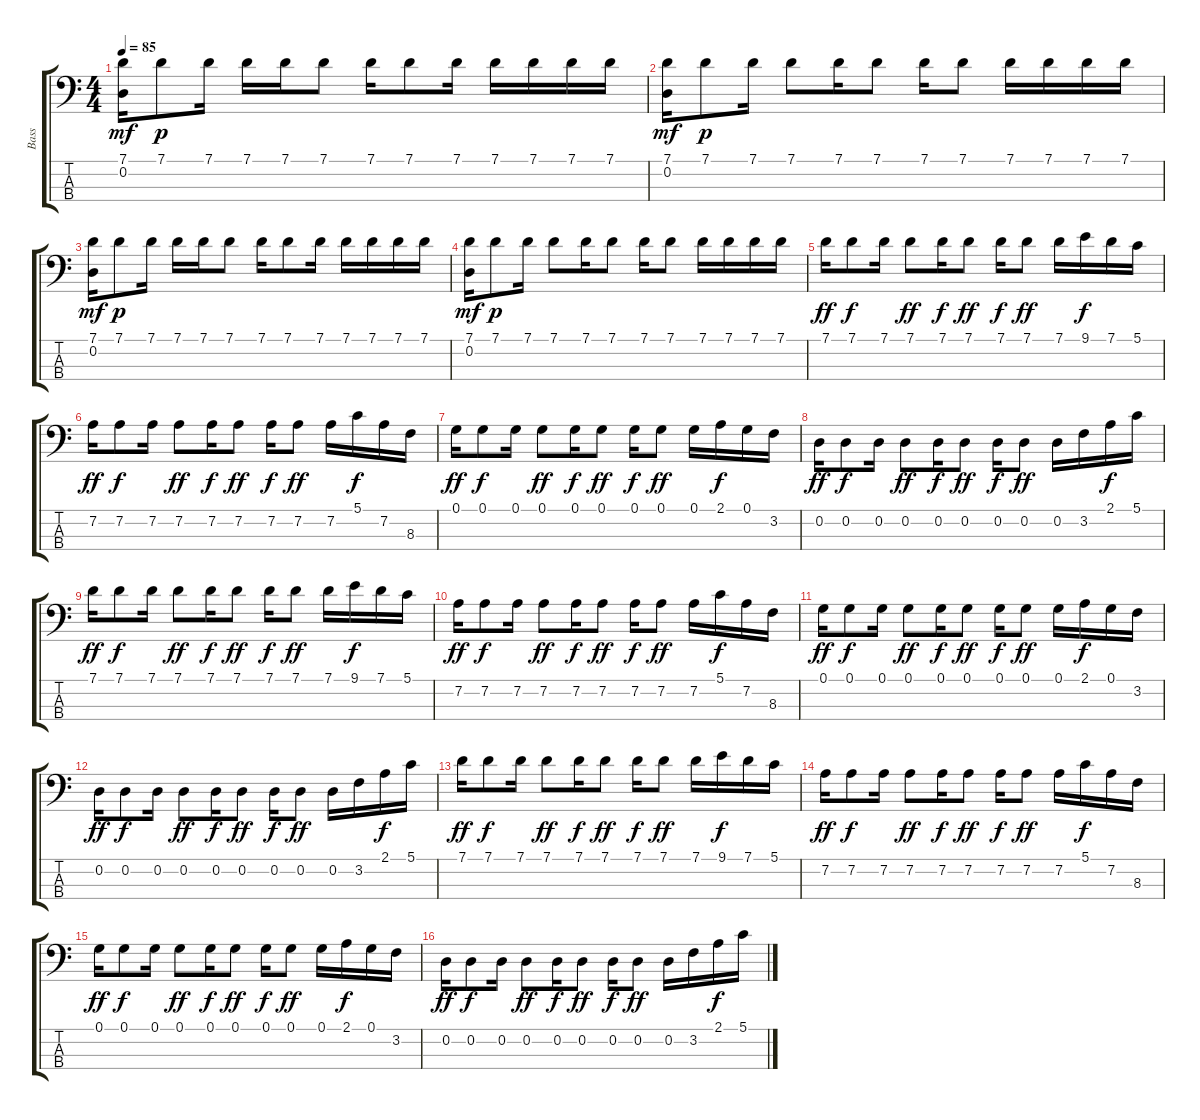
\track ("Bass" "Bass") {instrument electricbassfinger}
\staff {score tabs}
\tuning (G2 D2 A1 E1) {hide}
\ts (4 4)
\tempo 85
\clef f4
\ks c
(7.1 0.2).16{dy mf} 7.1.8{dy p} 7.1.16 7.1.16 7.1.16 7.1.8 7.1.16 7.1.8 7.1.16 7.1.16 7.1.16 7.1.16 7.1.16 |
(7.1 0.2).16{dy mf} 7.1.8{dy p} 7.1.16 7.1.8 7.1.16 7.1.8 7.1.16 7.1.8 7.1.16 7.1.16 7.1.16 7.1.16 |
(7.1 0.2).16{dy mf} 7.1.8{dy p} 7.1.16 7.1.16 7.1.16 7.1.8 7.1.16 7.1.8 7.1.16 7.1.16 7.1.16 7.1.16 7.1.16 |
(7.1 0.2).16{dy mf} 7.1.8{dy p} 7.1.16 7.1.8 7.1.16 7.1.8 7.1.16 7.1.8 7.1.16 7.1.16 7.1.16 7.1.16 |
7.1.16{dy ff} 7.1.8{dy f} 7.1.16 7.1.8{dy ff} 7.1.16{dy f} 7.1.8{dy ff} 7.1.16{dy f} 7.1.8{dy ff} 7.1.16 9.1.16{dy f} 7.1.16 5.1.16 |
7.2.16{dy ff} 7.2.8{dy f} 7.2.16 7.2.8{dy ff} 7.2.16{dy f} 7.2.8{dy ff} 7.2.16{dy f} 7.2.8{dy ff} 7.2.16 5.1.16{dy f} 7.2.16 8.3.16 |
0.1.16{dy ff} 0.1.8{dy f} 0.1.16 0.1.8{dy ff} 0.1.16{dy f} 0.1.8{dy ff} 0.1.16{dy f} 0.1.8{dy ff} 0.1.16 2.1.16{dy f} 0.1.16 3.2.16 |
0.2.16{dy ff} 0.2.8{dy f} 0.2.16 0.2.8{dy ff} 0.2.16{dy f} 0.2.8{dy ff} 0.2.16{dy f} 0.2.8{dy ff} 0.2.16 3.2.16 2.1.16{dy f} 5.1.16 |
7.1.16{dy ff} 7.1.8{dy f} 7.1.16 7.1.8{dy ff} 7.1.16{dy f} 7.1.8{dy ff} 7.1.16{dy f} 7.1.8{dy ff} 7.1.16 9.1.16{dy f} 7.1.16 5.1.16 |
7.2.16{dy ff} 7.2.8{dy f} 7.2.16 7.2.8{dy ff} 7.2.16{dy f} 7.2.8{dy ff} 7.2.16{dy f} 7.2.8{dy ff} 7.2.16 5.1.16{dy f} 7.2.16 8.3.16 |
0.1.16{dy ff} 0.1.8{dy f} 0.1.16 0.1.8{dy ff} 0.1.16{dy f} 0.1.8{dy ff} 0.1.16{dy f} 0.1.8{dy ff} 0.1.16 2.1.16{dy f} 0.1.16 3.2.16 |
0.2.16{dy ff} 0.2.8{dy f} 0.2.16 0.2.8{dy ff} 0.2.16{dy f} 0.2.8{dy ff} 0.2.16{dy f} 0.2.8{dy ff} 0.2.16 3.2.16 2.1.16{dy f} 5.1.16 |
7.1.16{dy ff} 7.1.8{dy f} 7.1.16 7.1.8{dy ff} 7.1.16{dy f} 7.1.8{dy ff} 7.1.16{dy f} 7.1.8{dy ff} 7.1.16 9.1.16{dy f} 7.1.16 5.1.16 |
7.2.16{dy ff} 7.2.8{dy f} 7.2.16 7.2.8{dy ff} 7.2.16{dy f} 7.2.8{dy ff} 7.2.16{dy f} 7.2.8{dy ff} 7.2.16 5.1.16{dy f} 7.2.16 8.3.16 |
0.1.16{dy ff} 0.1.8{dy f} 0.1.16 0.1.8{dy ff} 0.1.16{dy f} 0.1.8{dy ff} 0.1.16{dy f} 0.1.8{dy ff} 0.1.16 2.1.16{dy f} 0.1.16 3.2.16 |
0.2.16{dy ff} 0.2.8{dy f} 0.2.16 0.2.8{dy ff} 0.2.16{dy f} 0.2.8{dy ff} 0.2.16{dy f} 0.2.8{dy ff} 0.2.16 3.2.16 2.1.16{dy f} 5.1.16
